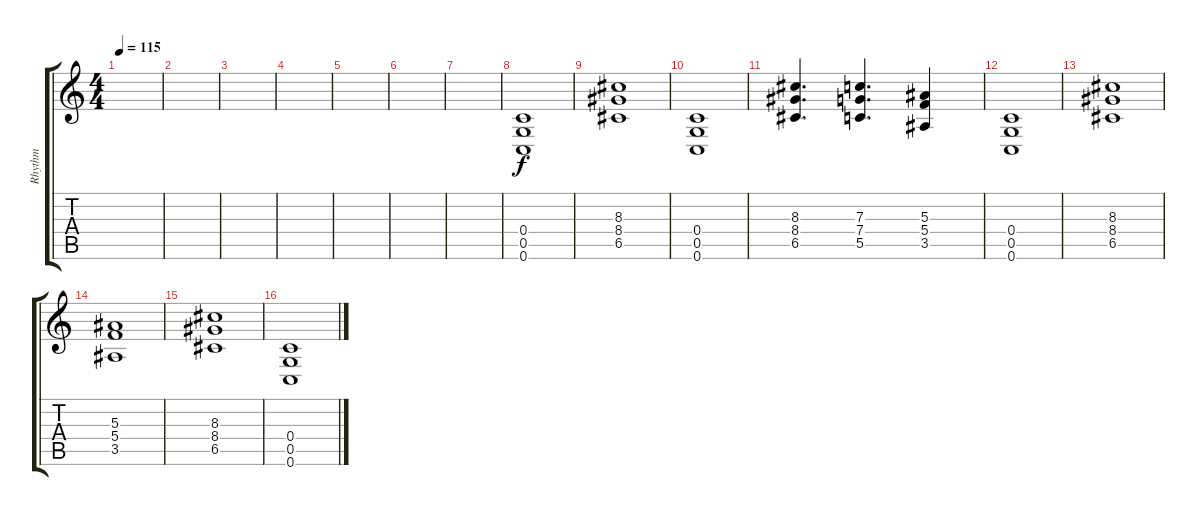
\track ("Rhythm" "Rhythm") {instrument distortionguitar}
\staff {score tabs}
\tuning (D4 A3 F3 C3 G2 C2) {hide}
\ts (4 4)
\tempo 115
\clef g2
\ks c
|
|
|
|
|
|
|
(0.4 0.5 0.6).1 |
(8.3 8.4 6.5).1 |
(0.4 0.5 0.6).1 |
(8.3 8.4 6.5).4{d} (7.3 7.4 5.5).4{d} (5.3 5.4 3.5).4 |
(0.4 0.5 0.6).1 |
(8.3 8.4 6.5).1 |
(5.3 5.4 3.5).1 |
(8.3 8.4 6.5).1 |
(0.4 0.5 0.6).1
